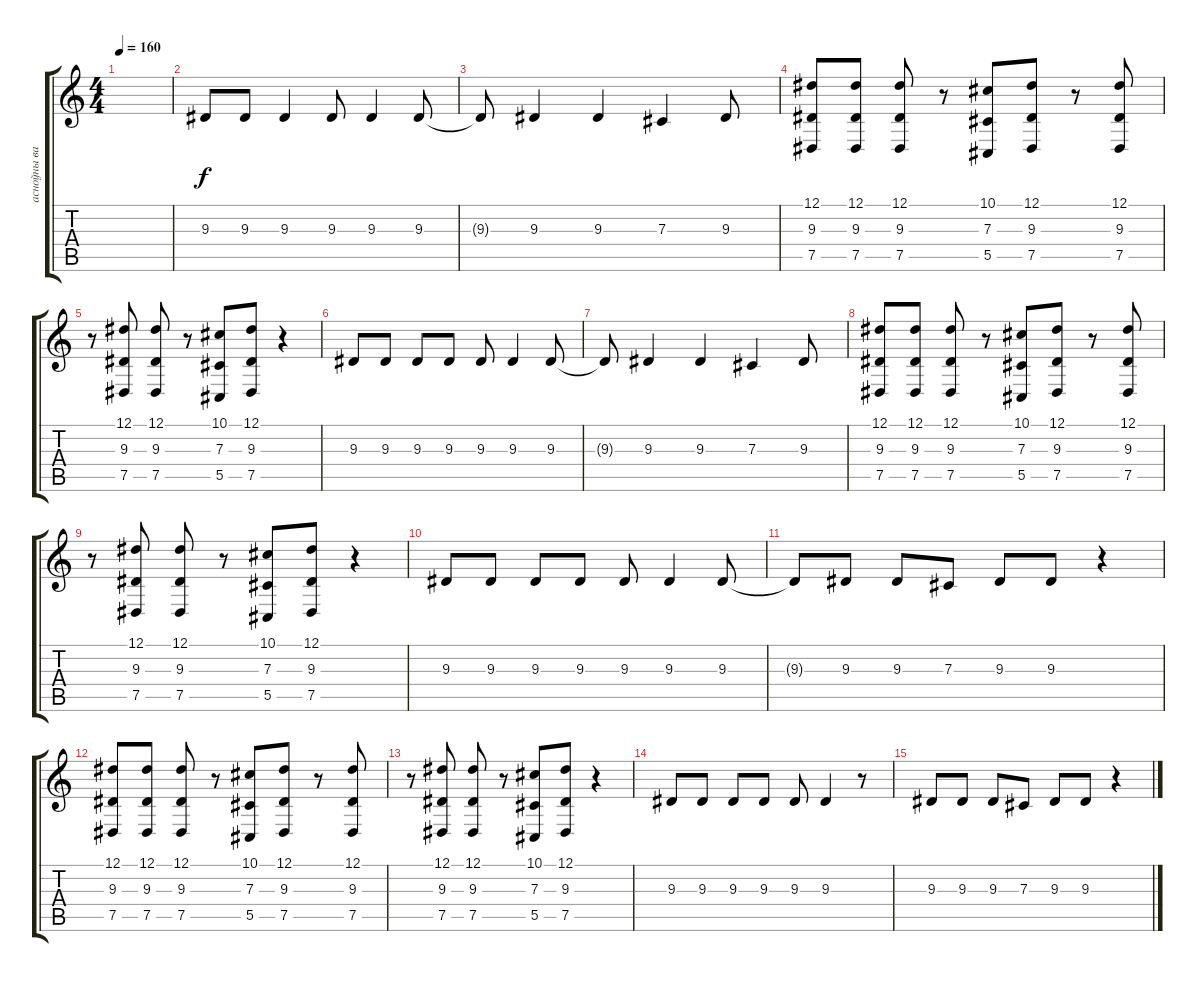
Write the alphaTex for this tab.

\track ("асноўны вакал Алесь  " "асноўны ва") {instrument lead6voice}
\staff {score tabs}
\tuning (Eb4 Bb3 Gb3 Db3 Ab2 Eb2) {hide}
\ts (4 4)
\tempo 160
\clef g2
\ks c
|
9.3.8 9.3.8 9.3.4 9.3.8 9.3.4 9.3.8 |
9.3{t}.8 9.3.4 9.3.4 7.3.4 9.3.8 |
(12.1 9.3 7.5).8 (12.1 9.3 7.5).8 (12.1 9.3 7.5).8 r.8 (10.1 7.3 5.5).8 (12.1 9.3 7.5).8 r.8 (12.1 9.3 7.5).8 |
r.8 (12.1 9.3 7.5).8 (12.1 9.3 7.5).8 r.8 (10.1 7.3 5.5).8 (12.1 9.3 7.5).8 r.4 |
9.3.8 9.3.8 9.3.8 9.3.8 9.3.8 9.3.4 9.3.8 |
9.3{t}.8 9.3.4 9.3.4 7.3.4 9.3.8 |
(12.1 9.3 7.5).8 (12.1 9.3 7.5).8 (12.1 9.3 7.5).8 r.8 (10.1 7.3 5.5).8 (12.1 9.3 7.5).8 r.8 (12.1 9.3 7.5).8 |
r.8 (12.1 9.3 7.5).8 (12.1 9.3 7.5).8 r.8 (10.1 7.3 5.5).8 (12.1 9.3 7.5).8 r.4 |
9.3.8 9.3.8 9.3.8 9.3.8 9.3.8 9.3.4 9.3.8 |
9.3{t}.8 9.3.8 9.3.8 7.3.8 9.3.8 9.3.8 r.4 |
(12.1 9.3 7.5).8 (12.1 9.3 7.5).8 (12.1 9.3 7.5).8 r.8 (10.1 7.3 5.5).8 (12.1 9.3 7.5).8 r.8 (12.1 9.3 7.5).8 |
r.8 (12.1 9.3 7.5).8 (12.1 9.3 7.5).8 r.8 (10.1 7.3 5.5).8 (12.1 9.3 7.5).8 r.4 |
9.3.8 9.3.8 9.3.8 9.3.8 9.3.8 9.3.4 r.8 |
9.3.8 9.3.8 9.3.8 7.3.8 9.3.8 9.3.8 r.4
